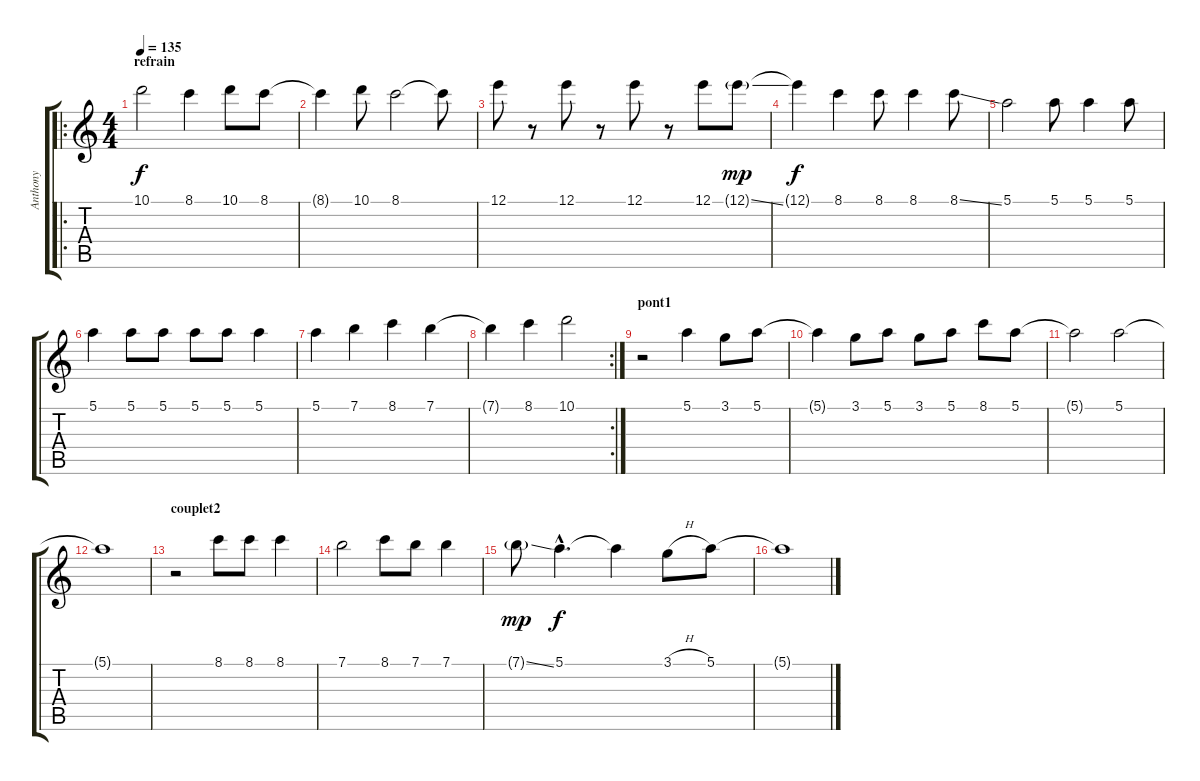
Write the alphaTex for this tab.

\track ("Anthony" "Anthony") {instrument fretlessbass}
\staff {score tabs}
\tuning (E4 B3 G3 D3 A2 E2) {hide}
\ro
\ts (4 4)
\section ("" "refrain")
\tempo 135
\clef g2
\ks c
10.1{t}.2{dy f} 8.1.4 10.1.8 8.1.8 |
8.1{t}.4 10.1.8 8.1.2 8.1{t}.8 |
12.1.8 r.8 12.1.8 r.8 12.1.8 r.8 12.1.8 12.1{ss g}.8{dy mp} |
12.1{t}.4{dy f} 8.1.4 8.1.8 8.1.4 8.1{ss}.8 |
5.1.2 5.1.8 5.1.4 5.1.8 |
5.1.4 5.1.8 5.1.8 5.1.8 5.1.8 5.1.4 |
5.1.4 7.1.4 8.1.4 7.1.4 |
\rc 2
7.1{t}.4 8.1.4 10.1.2 |
\section ("" "pont1")
r.2 5.1.4 3.1.8 5.1.8 |
5.1{t}.4 3.1.8 5.1.8 3.1.8 5.1.8 8.1.8 5.1.8 |
5.1{t}.2 5.1.2 |
5.1{t}.1 |
\section ("" "couplet2")
r.2 8.1.8 8.1.8 8.1.4 |
7.1.2 8.1.8 7.1.8 7.1.4 |
7.1{ss g}.8{dy mp} 5.1{hac}.4{d dy f} 5.1{t}.4 3.1{h}.8 5.1.8 |
5.1{t}.1
